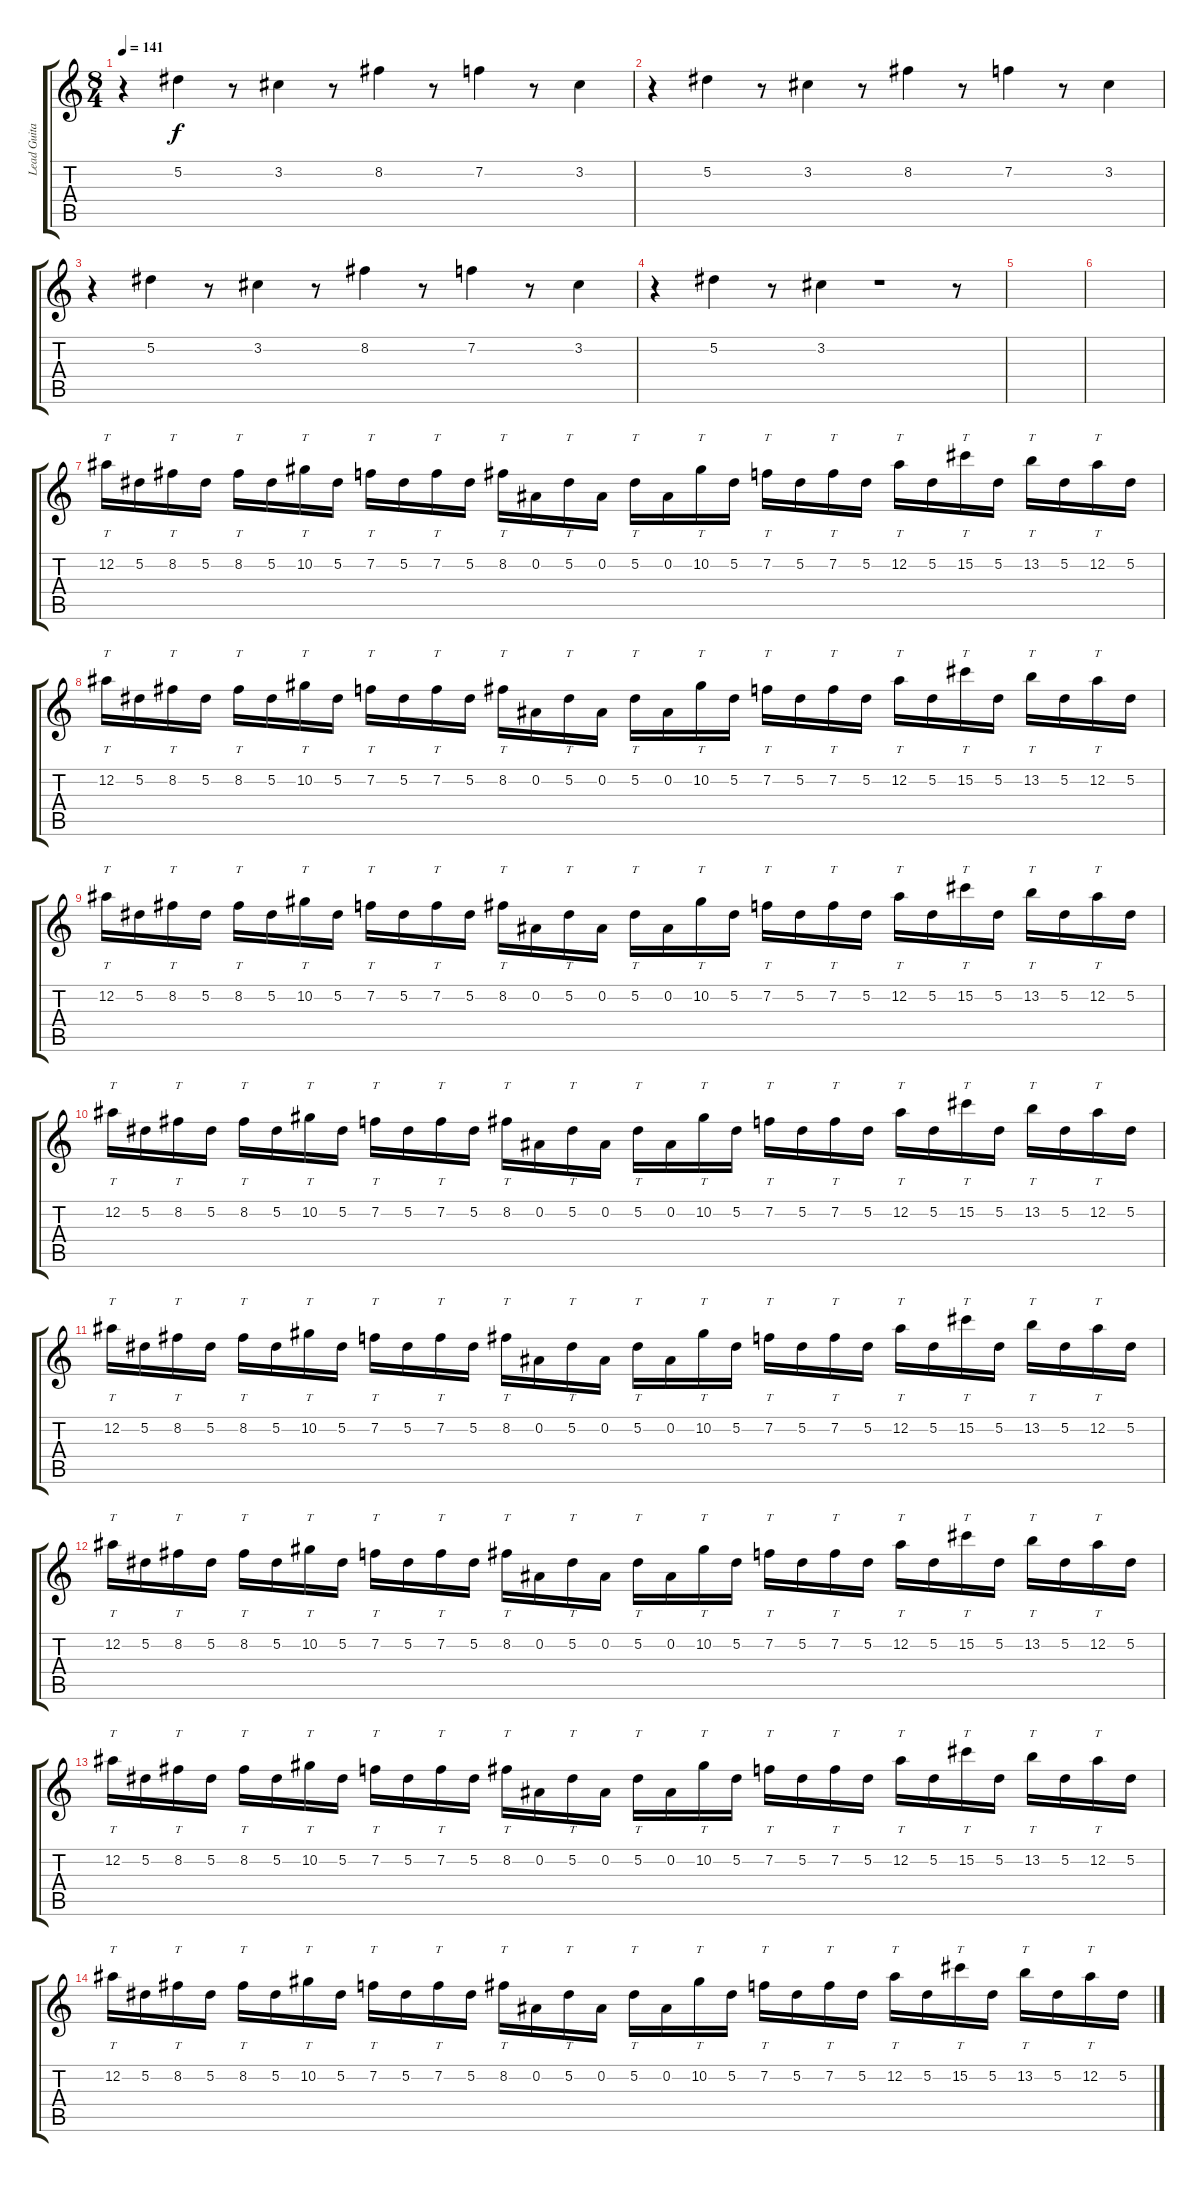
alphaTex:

\track ("Lead Guitar" "Lead Guita") {instrument distortionguitar}
\staff {score tabs}
\tuning (Eb4 Bb3 Gb3 Db3 Ab2 Eb2) {hide}
\ts (8 4)
\tempo 141
\clef g2
\ks c
r.4{dy f} 5.2.4 r.8 3.2.4 r.8 8.2.4 r.8 7.2.4 r.8 3.2.4 |
r.4 5.2.4 r.8 3.2.4 r.8 8.2.4 r.8 7.2.4 r.8 3.2.4 |
r.4 5.2.4 r.8 3.2.4 r.8 8.2.4 r.8 7.2.4 r.8 3.2.4 |
r.4 5.2.4 r.8 3.2.4 r.1 r.8 |
|
|
12.2.16{tt} 5.2.16 8.2.16{tt} 5.2.16 8.2.16{tt} 5.2.16 10.2.16{tt} 5.2.16 7.2.16{tt} 5.2.16 7.2.16{tt} 5.2.16 8.2.16{tt} 0.2.16 5.2.16{tt} 0.2.16 5.2.16{tt} 0.2.16 10.2.16{tt} 5.2.16 7.2.16{tt} 5.2.16 7.2.16{tt} 5.2.16 12.2.16{tt} 5.2.16 15.2.16{tt} 5.2.16 13.2.16{tt} 5.2.16 12.2.16{tt} 5.2.16 |
12.2.16{tt} 5.2.16 8.2.16{tt} 5.2.16 8.2.16{tt} 5.2.16 10.2.16{tt} 5.2.16 7.2.16{tt} 5.2.16 7.2.16{tt} 5.2.16 8.2.16{tt} 0.2.16 5.2.16{tt} 0.2.16 5.2.16{tt} 0.2.16 10.2.16{tt} 5.2.16 7.2.16{tt} 5.2.16 7.2.16{tt} 5.2.16 12.2.16{tt} 5.2.16 15.2.16{tt} 5.2.16 13.2.16{tt} 5.2.16 12.2.16{tt} 5.2.16 |
12.2.16{tt} 5.2.16 8.2.16{tt} 5.2.16 8.2.16{tt} 5.2.16 10.2.16{tt} 5.2.16 7.2.16{tt} 5.2.16 7.2.16{tt} 5.2.16 8.2.16{tt} 0.2.16 5.2.16{tt} 0.2.16 5.2.16{tt} 0.2.16 10.2.16{tt} 5.2.16 7.2.16{tt} 5.2.16 7.2.16{tt} 5.2.16 12.2.16{tt} 5.2.16 15.2.16{tt} 5.2.16 13.2.16{tt} 5.2.16 12.2.16{tt} 5.2.16 |
12.2.16{tt} 5.2.16 8.2.16{tt} 5.2.16 8.2.16{tt} 5.2.16 10.2.16{tt} 5.2.16 7.2.16{tt} 5.2.16 7.2.16{tt} 5.2.16 8.2.16{tt} 0.2.16 5.2.16{tt} 0.2.16 5.2.16{tt} 0.2.16 10.2.16{tt} 5.2.16 7.2.16{tt} 5.2.16 7.2.16{tt} 5.2.16 12.2.16{tt} 5.2.16 15.2.16{tt} 5.2.16 13.2.16{tt} 5.2.16 12.2.16{tt} 5.2.16 |
12.2.16{tt} 5.2.16 8.2.16{tt} 5.2.16 8.2.16{tt} 5.2.16 10.2.16{tt} 5.2.16 7.2.16{tt} 5.2.16 7.2.16{tt} 5.2.16 8.2.16{tt} 0.2.16 5.2.16{tt} 0.2.16 5.2.16{tt} 0.2.16 10.2.16{tt} 5.2.16 7.2.16{tt} 5.2.16 7.2.16{tt} 5.2.16 12.2.16{tt} 5.2.16 15.2.16{tt} 5.2.16 13.2.16{tt} 5.2.16 12.2.16{tt} 5.2.16 |
12.2.16{tt} 5.2.16 8.2.16{tt} 5.2.16 8.2.16{tt} 5.2.16 10.2.16{tt} 5.2.16 7.2.16{tt} 5.2.16 7.2.16{tt} 5.2.16 8.2.16{tt} 0.2.16 5.2.16{tt} 0.2.16 5.2.16{tt} 0.2.16 10.2.16{tt} 5.2.16 7.2.16{tt} 5.2.16 7.2.16{tt} 5.2.16 12.2.16{tt} 5.2.16 15.2.16{tt} 5.2.16 13.2.16{tt} 5.2.16 12.2.16{tt} 5.2.16 |
12.2.16{tt} 5.2.16 8.2.16{tt} 5.2.16 8.2.16{tt} 5.2.16 10.2.16{tt} 5.2.16 7.2.16{tt} 5.2.16 7.2.16{tt} 5.2.16 8.2.16{tt} 0.2.16 5.2.16{tt} 0.2.16 5.2.16{tt} 0.2.16 10.2.16{tt} 5.2.16 7.2.16{tt} 5.2.16 7.2.16{tt} 5.2.16 12.2.16{tt} 5.2.16 15.2.16{tt} 5.2.16 13.2.16{tt} 5.2.16 12.2.16{tt} 5.2.16 |
12.2.16{tt} 5.2.16 8.2.16{tt} 5.2.16 8.2.16{tt} 5.2.16 10.2.16{tt} 5.2.16 7.2.16{tt} 5.2.16 7.2.16{tt} 5.2.16 8.2.16{tt} 0.2.16 5.2.16{tt} 0.2.16 5.2.16{tt} 0.2.16 10.2.16{tt} 5.2.16 7.2.16{tt} 5.2.16 7.2.16{tt} 5.2.16 12.2.16{tt} 5.2.16 15.2.16{tt} 5.2.16 13.2.16{tt} 5.2.16 12.2.16{tt} 5.2.16
